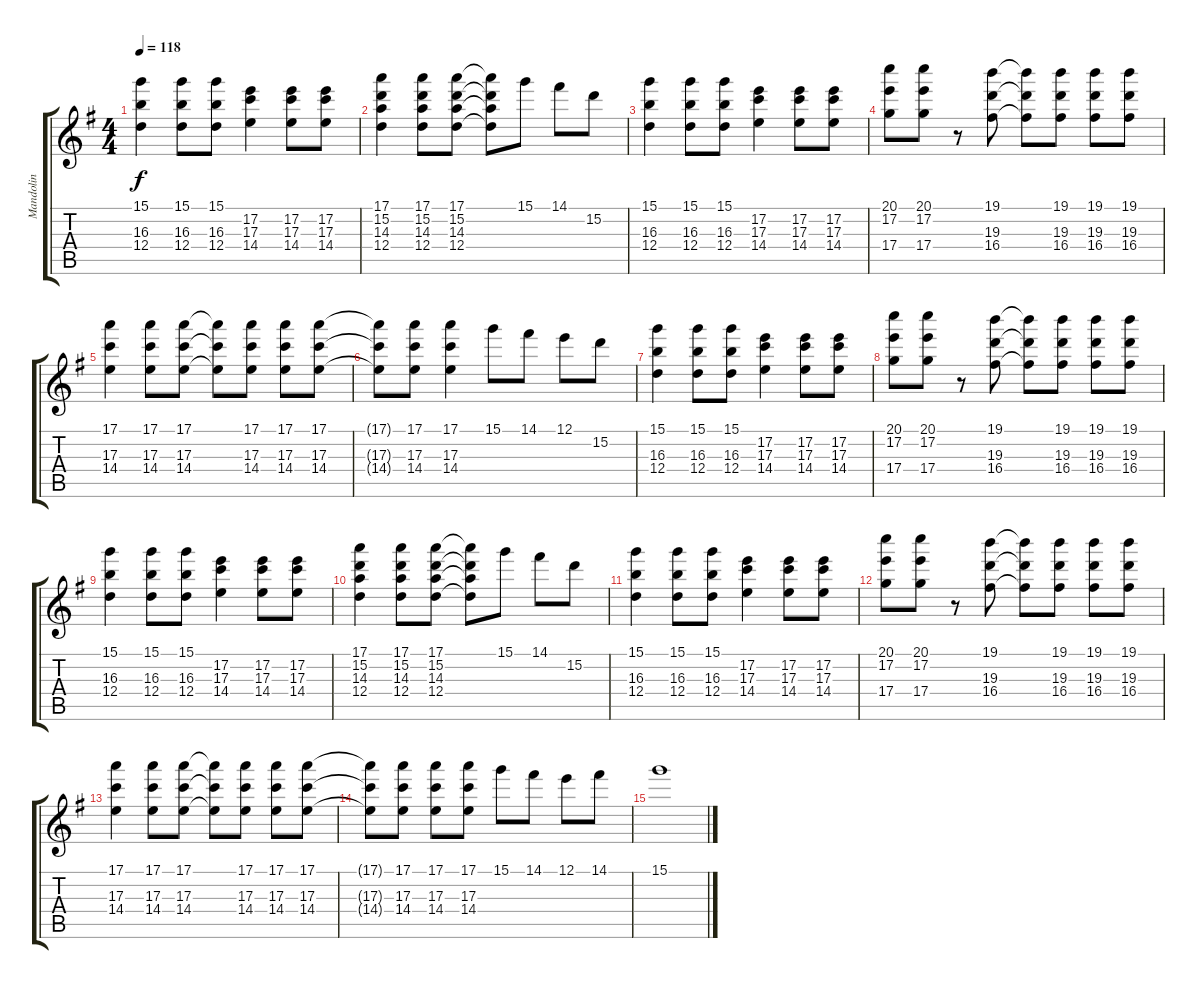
\track ("Mandolin" "Mandolin") {instrument acousticguitarsteel}
\staff {score tabs}
\tuning (E4 B3 G3 D3 A2 E2) {hide}
\ts (4 4)
\tempo 118
\clef g2
\ks g
(15.1 16.3 12.4).4{dy f} (15.1 16.3 12.4).8 (15.1 16.3 12.4).8 (17.2 17.3 14.4).4 (17.2 17.3 14.4).8 (17.2 17.3 14.4).8 |
(17.1 15.2 14.3 12.4).4 (17.1 15.2 14.3 12.4).8 (17.1 15.2 14.3 12.4).8 (17.1{t} 15.2{t} 14.3{t} 12.4{t}).8 15.1.8 14.1.8 15.2.8 |
(15.1 16.3 12.4).4 (15.1 16.3 12.4).8 (15.1 16.3 12.4).8 (17.2 17.3 14.4).4 (17.2 17.3 14.4).8 (17.2 17.3 14.4).8 |
(20.1 17.2 17.4).8 (20.1 17.2 17.4).8 r.8 (19.1 19.3 16.4).8 (19.1{t} 19.3{t} 16.4{t}).8 (19.1 19.3 16.4).8 (19.1 19.3 16.4).8 (19.1 19.3 16.4).8 |
(17.1 17.3 14.4).4 (17.1 17.3 14.4).8 (17.1 17.3 14.4).8 (17.1{t} 17.3{t} 14.4{t}).8 (17.1 17.3 14.4).8 (17.1 17.3 14.4).8 (17.1 17.3 14.4).8 |
(17.1{t} 17.3{t} 14.4{t}).8 (17.1 17.3 14.4).8 (17.1 17.3 14.4).4 15.1.8 14.1.8 12.1.8 15.2.8 |
(15.1 16.3 12.4).4 (15.1 16.3 12.4).8 (15.1 16.3 12.4).8 (17.2 17.3 14.4).4 (17.2 17.3 14.4).8 (17.2 17.3 14.4).8 |
(20.1 17.2 17.4).8 (20.1 17.2 17.4).8 r.8 (19.1 19.3 16.4).8 (19.1{t} 19.3{t} 16.4{t}).8 (19.1 19.3 16.4).8 (19.1 19.3 16.4).8 (19.1 19.3 16.4).8 |
(15.1 16.3 12.4).4 (15.1 16.3 12.4).8 (15.1 16.3 12.4).8 (17.2 17.3 14.4).4 (17.2 17.3 14.4).8 (17.2 17.3 14.4).8 |
(17.1 15.2 14.3 12.4).4 (17.1 15.2 14.3 12.4).8 (17.1 15.2 14.3 12.4).8 (17.1{t} 15.2{t} 14.3{t} 12.4{t}).8 15.1.8 14.1.8 15.2.8 |
(15.1 16.3 12.4).4 (15.1 16.3 12.4).8 (15.1 16.3 12.4).8 (17.2 17.3 14.4).4 (17.2 17.3 14.4).8 (17.2 17.3 14.4).8 |
(20.1 17.2 17.4).8 (20.1 17.2 17.4).8 r.8 (19.1 19.3 16.4).8 (19.1{t} 19.3{t} 16.4{t}).8 (19.1 19.3 16.4).8 (19.1 19.3 16.4).8 (19.1 19.3 16.4).8 |
(17.1 17.3 14.4).4 (17.1 17.3 14.4).8 (17.1 17.3 14.4).8 (17.1{t} 17.3{t} 14.4{t}).8 (17.1 17.3 14.4).8 (17.1 17.3 14.4).8 (17.1 17.3 14.4).8 |
(17.1{t} 17.3{t} 14.4{t}).8 (17.1 17.3 14.4).8 (17.1 17.3 14.4).8 (17.1 17.3 14.4).8 15.1.8 14.1.8 12.1.8 14.1.8 |
15.1.1
